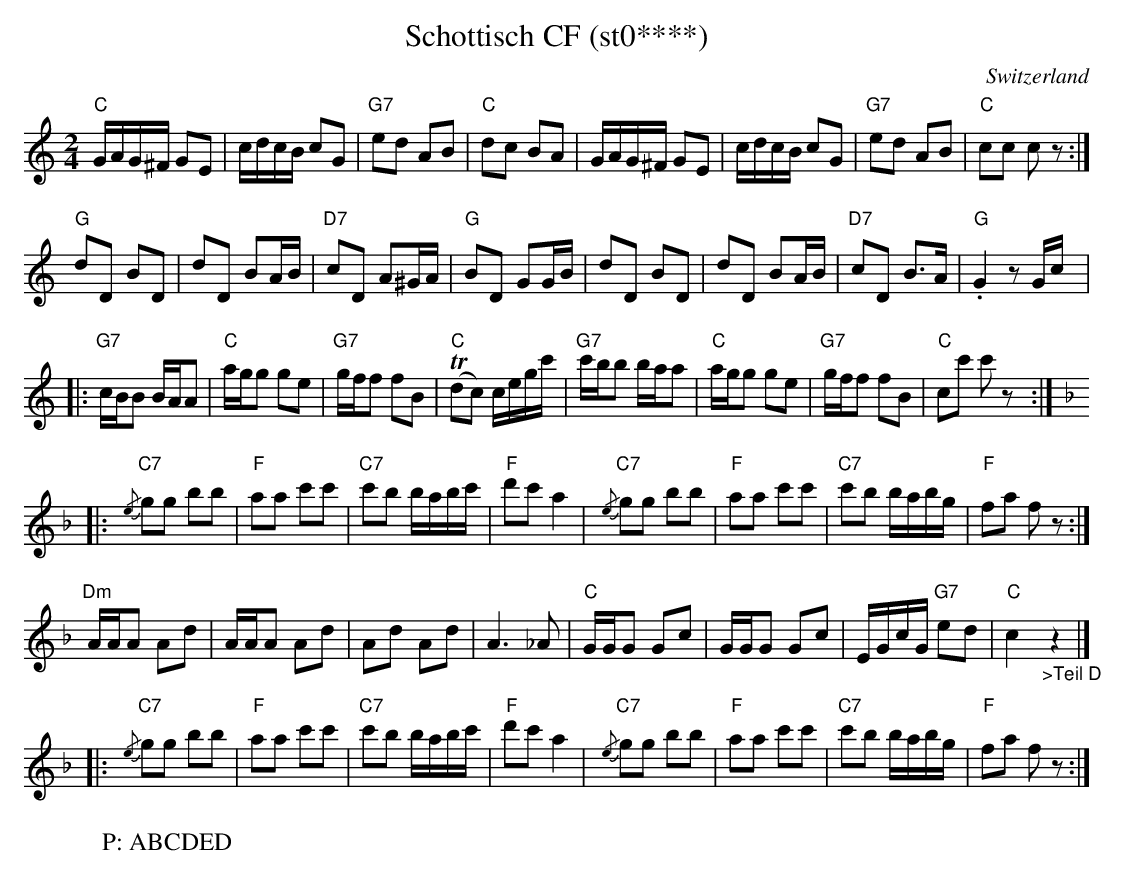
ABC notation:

X:1
T: Schottisch CF (st0****)
M:2/4
L:1/16
O:Switzerland
K:C major
 "C"GAG^F G2E2 | cdcB c2G2 | "G7"e2d2 A2B2 | "C"d2c2 B2A2 | GAG^F G2E2 | cdcB c2G2 | "G7"e2d2 A2B2 | "C"c2c2 c2z2 :|
 "G"d2D2 B2D2 | d2D2 B2AB | "D7"c2D2 A2^GA | "G"B2D2 G2GB | d2D2 B2D2 | d2D2 B2AB | "D7"c2D2 B3A | "G".G4z2Gc  |:
"G7"cBB2 BAA2 | "C"agg2 g2e2 | "G7"gff2 f2B2 | "C"T(d2c2) cegc' | "G7"c'bb2 baa2 | "C"agg2 g2e2 | "G7"gff2 f2B2 | "C"c2c'2 c'2z2 ::  [K:F]
"C7"{/e}g2g2 b2b2 | "F"a2a2 c'2c'2 | "C7"c'2b2 babc' | "F"d'2c'2a4 | "C7"{/e}g2g2 b2b2 | "F"a2a2 c'2c'2 | "C7"c'2b2 babg | "F"f2a2 f2z2 :| [K:F]
"Dm"AAA2 A2d2 | AAA2 A2d2 | A2d2 A2d2 | A6_A2 | "C"GGG2 G2c2 | GGG2 G2c2 |  EGcG "G7"e2d2 | "C"c4"_>Teil D"z4 |]
|: "C7"{/e}g2g2 b2b2 | "F"a2a2 c'2c'2 | "C7"c'2b2 babc' | "F"d'2c'2a4 | "C7"{/e}g2g2 b2b2 | "F"a2a2 c'2c'2 | "C7"c'2b2 babg | "F"f2a2 f2z2 :|
W: P: ABCDED
